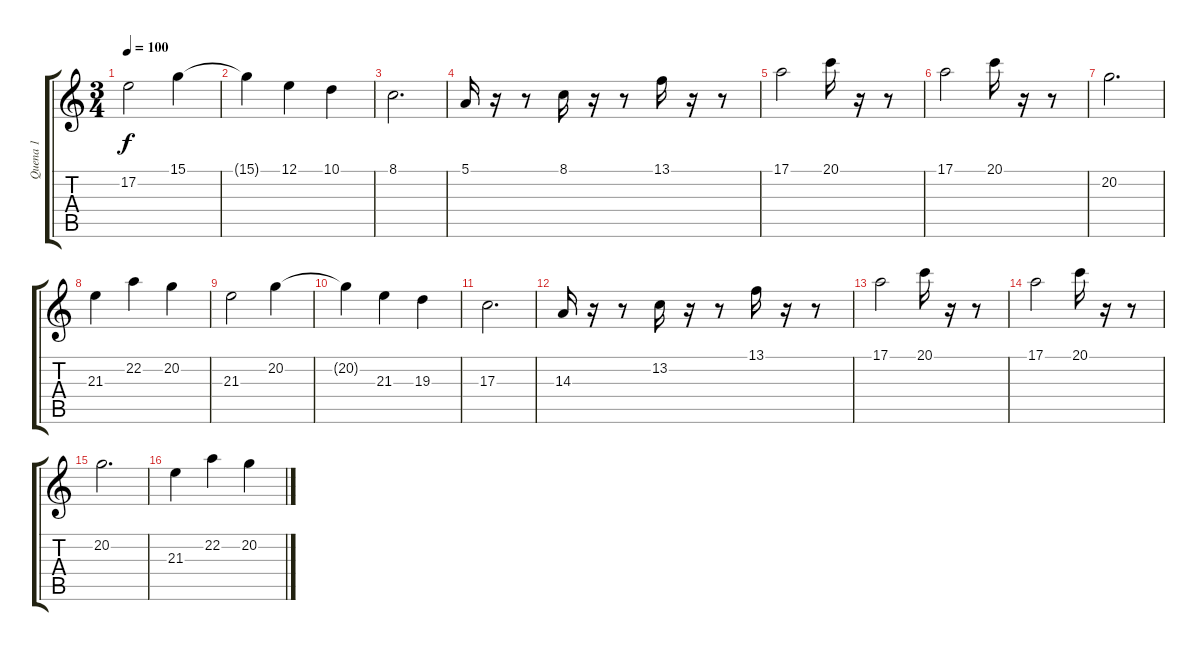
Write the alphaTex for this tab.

\track ("Quena 1" "Quena 1") {instrument piccolo}
\staff {score tabs}
\tuning (E4 B3 G3 D3 A2 E2) {hide}
\ts (3 4)
\tempo 100
\clef g2
\ks c
17.2.2{dy f} 15.1.4 |
15.1{t}.4 12.1.4 10.1.4 |
8.1.2{d} |
5.1.16 r.16 r.8 8.1.16 r.16 r.8 13.1.16 r.16 r.8 |
17.1.2 20.1.16 r.16 r.8 |
17.1.2 20.1.16 r.16 r.8 |
20.2.2{d} |
21.3.4 22.2.4 20.2.4 |
21.3.2 20.2.4 |
20.2{t}.4 21.3.4 19.3.4 |
17.3.2{d} |
14.3.16 r.16 r.8 13.2.16 r.16 r.8 13.1.16 r.16 r.8 |
17.1.2 20.1.16 r.16 r.8 |
17.1.2 20.1.16 r.16 r.8 |
20.2.2{d} |
21.3.4 22.2.4 20.2.4
